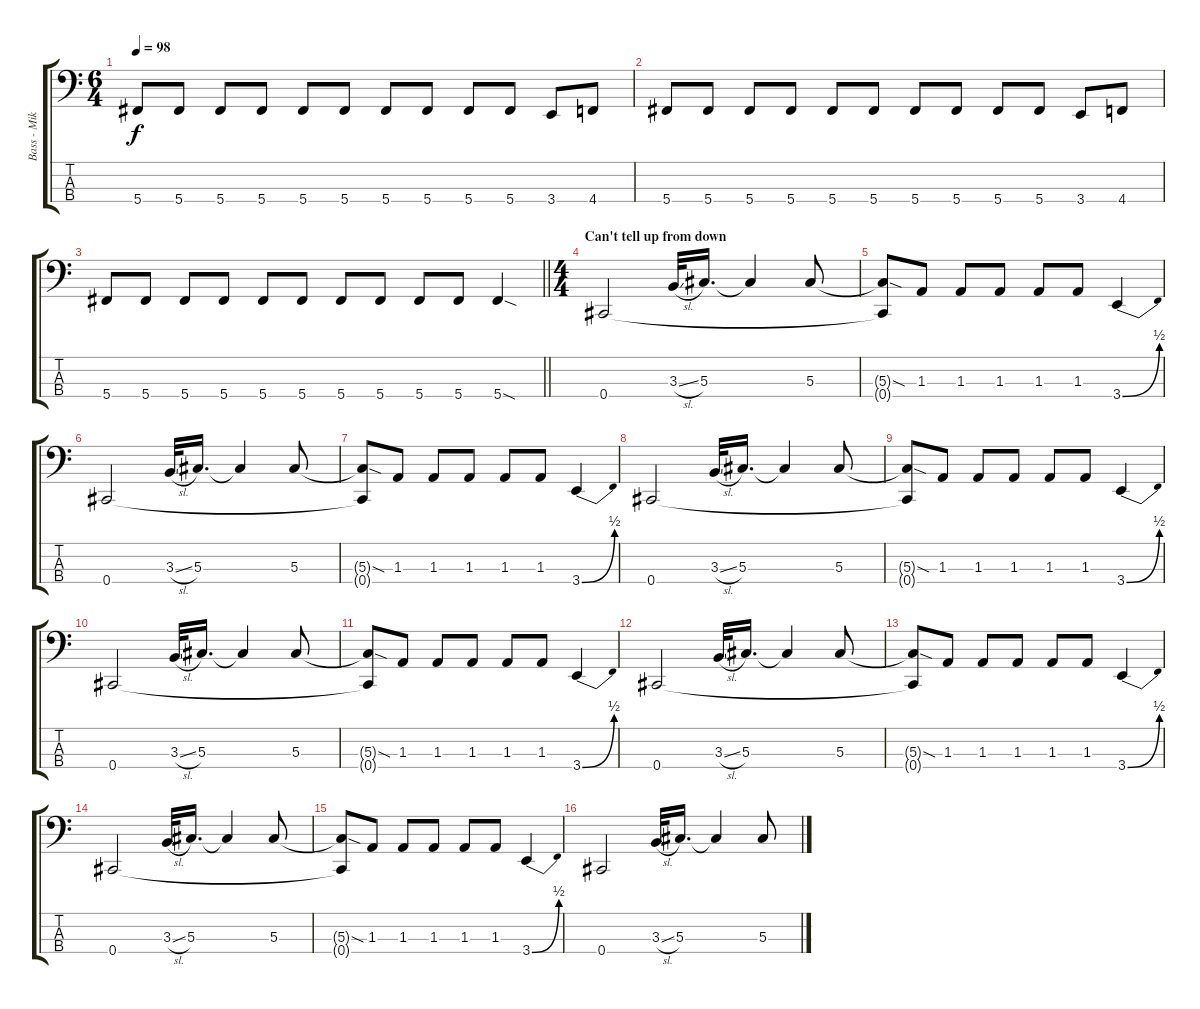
\track ("Bass - Mike Inez" "Bass - Mik") {instrument electricbasspick}
\staff {score tabs}
\tuning (Gb2 Db2 Ab1 Db1) {hide}
\ts (6 4)
\tempo 98
\clef f4
\ks c
5.4.8{dy f} 5.4.8 5.4.8 5.4.8 5.4.8 5.4.8 5.4.8 5.4.8 5.4.8 5.4.8 3.4.8 4.4.8 |
5.4.8 5.4.8 5.4.8 5.4.8 5.4.8 5.4.8 5.4.8 5.4.8 5.4.8 5.4.8 3.4.8 4.4.8 |
\barLineRight lightlight
5.4.8 5.4.8 5.4.8 5.4.8 5.4.8 5.4.8 5.4.8 5.4.8 5.4.8 5.4.8 5.4{sod}.4 |
\ts (4 4)
\section ("" "Can't tell up from down")
0.4.2 3.3{sl}.32 5.3.16{d} 5.3{t}.4 5.3.8 |
(5.3{sod t} 0.4{t}).8 1.3.8 1.3.8 1.3.8 1.3.8 1.3.8 3.4{be (bend 0 0 60 2)}.4 |
0.4.2 3.3{sl}.32 5.3.16{d} 5.3{t}.4 5.3.8 |
(5.3{sod t} 0.4{t}).8 1.3.8 1.3.8 1.3.8 1.3.8 1.3.8 3.4{be (bend 0 0 60 2)}.4 |
0.4.2 3.3{sl}.32 5.3.16{d} 5.3{t}.4 5.3.8 |
(5.3{sod t} 0.4{t}).8 1.3.8 1.3.8 1.3.8 1.3.8 1.3.8 3.4{be (bend 0 0 60 2)}.4 |
0.4.2 3.3{sl}.32 5.3.16{d} 5.3{t}.4 5.3.8 |
(5.3{sod t} 0.4{t}).8 1.3.8 1.3.8 1.3.8 1.3.8 1.3.8 3.4{be (bend 0 0 60 2)}.4 |
0.4.2 3.3{sl}.32 5.3.16{d} 5.3{t}.4 5.3.8 |
(5.3{sod t} 0.4{t}).8 1.3.8 1.3.8 1.3.8 1.3.8 1.3.8 3.4{be (bend 0 0 60 2)}.4 |
0.4.2 3.3{sl}.32 5.3.16{d} 5.3{t}.4 5.3.8 |
(5.3{sod t} 0.4{t}).8 1.3.8 1.3.8 1.3.8 1.3.8 1.3.8 3.4{be (bend 0 0 60 2)}.4 |
0.4.2 3.3{sl}.32 5.3.16{d} 5.3{t}.4 5.3.8
